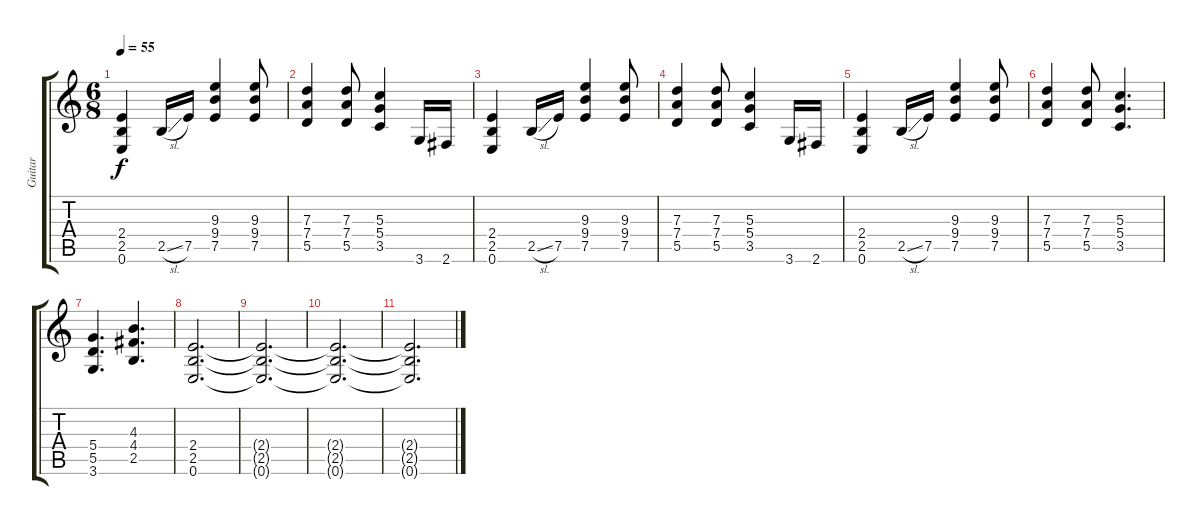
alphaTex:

\track ("Guitar" "Guitar") {instrument distortionguitar}
\staff {score tabs}
\tuning (E4 B3 G3 D3 A2 E2) {hide}
\ts (6 8)
\tempo 55
\clef g2
\ks c
(2.4 2.5 0.6).4{dy f instrument distortionguitar} 2.5{sl}.16 7.5.16 (9.3 9.4 7.5).4 (9.3 9.4 7.5).8 |
(7.3 7.4 5.5).4 (7.3 7.4 5.5).8 (5.3 5.4 3.5).4 3.6.16 2.6.16 |
(2.4 2.5 0.6).4 2.5{sl}.16 7.5.16 (9.3 9.4 7.5).4 (9.3 9.4 7.5).8 |
(7.3 7.4 5.5).4 (7.3 7.4 5.5).8 (5.3 5.4 3.5).4 3.6.16 2.6.16 |
(2.4 2.5 0.6).4 2.5{sl}.16 7.5.16 (9.3 9.4 7.5).4 (9.3 9.4 7.5).8 |
(7.3 7.4 5.5).4 (7.3 7.4 5.5).8 (5.3 5.4 3.5).4{d} |
(5.4 5.5 3.6).4{d} (4.3 4.4 2.5).4{d} |
(2.4 2.5 0.6).2{d} |
(2.4{t} 2.5{t} 0.6{t}).2{d} |
(2.4{t} 2.5{t} 0.6{t}).2{d} |
(2.4{t} 2.5{t} 0.6{t}).2{d}
